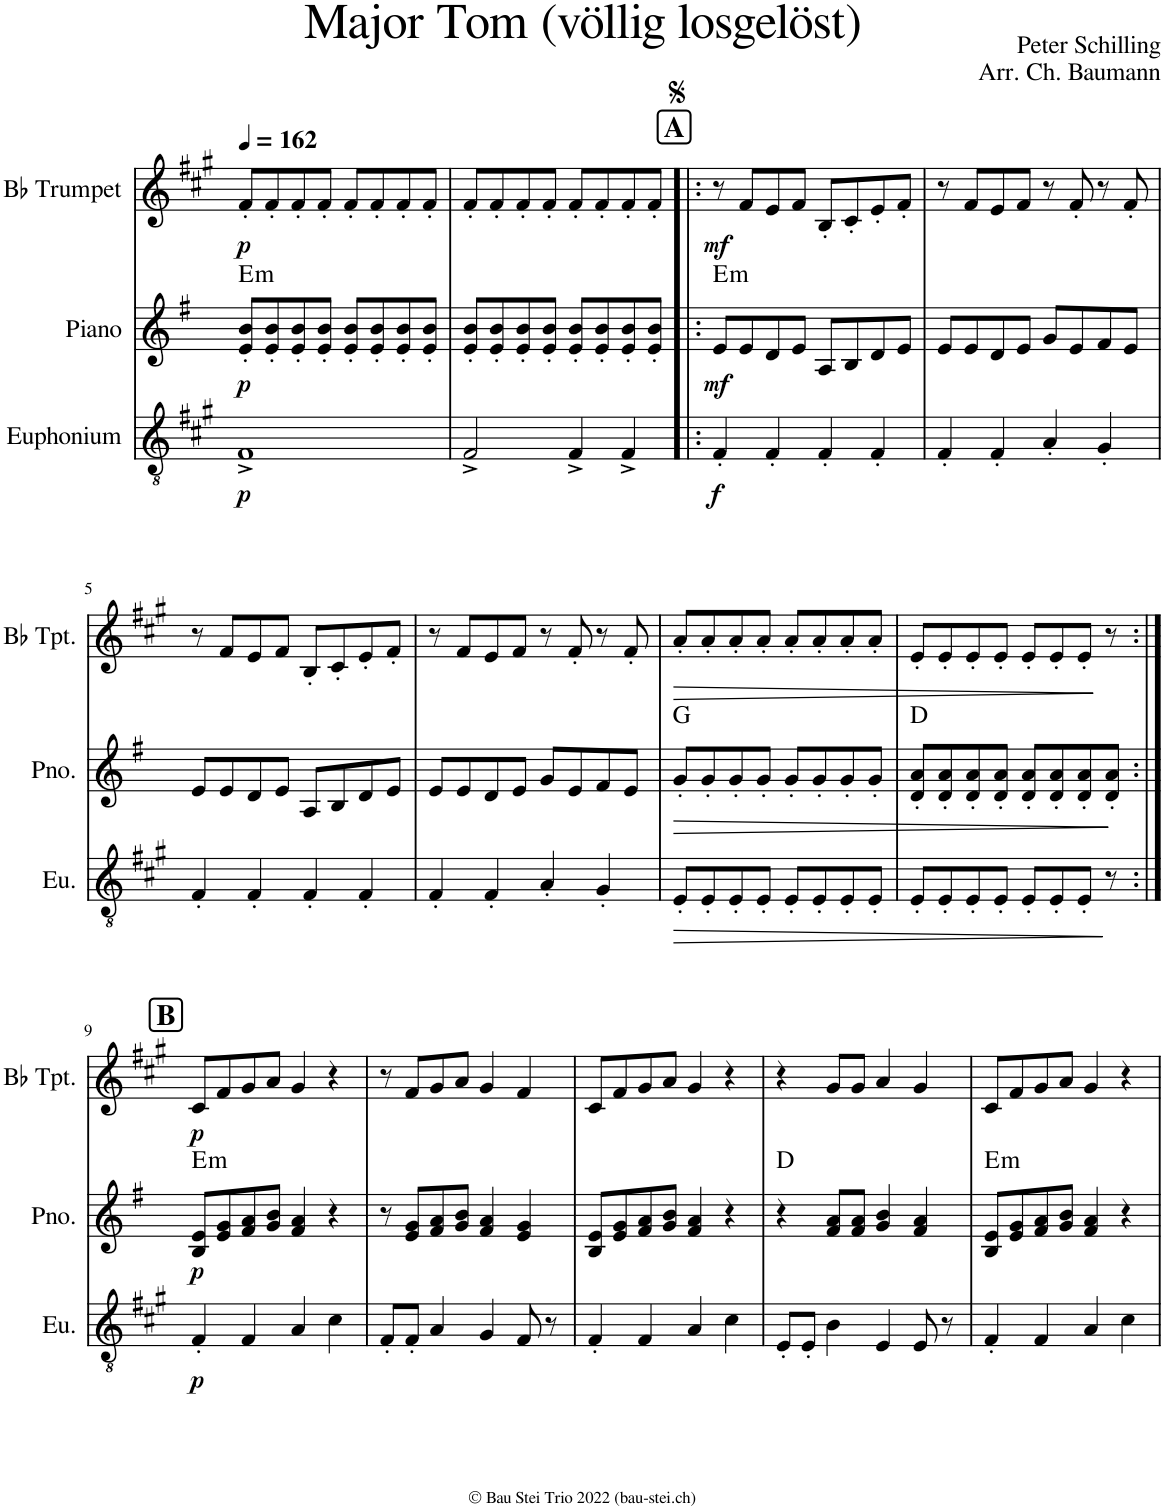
**kern	**dynam	**kern	**dynam	**harte	**kern	**dynam
*part3	*part3	*part2	*part2	*part2	*part1	*part1
*staff3	*staff3	*staff2	*staff2	*	*staff1	*staff1
*I"Euphonium	*	*I"Piano	*	*	*I"Bb Trumpet	*
*I'Eu.	*	*I'Pno.	*	*	*I'Bb Tpt.	*
*clefGv2	*	*clefG2	*	*	*clefG2	*
*Trd1c2	*	*	*	*	*Trd1c2	*
*k[f#c#g#]	*	*k[f#]	*	*	*k[f#c#g#]	*
=1	=1	=1	=1	=1	=1	=1
!	!LO:DY:b	!	!LO:DY:b	!LO:H:kt=m	!	!LO:DY:b
1F#^	p	8e/' 8b/'L	p	E:min	8f#'/L	p
.	.	8e/' 8b/'	.	.	8f#'/	.
.	.	8e/' 8b/'	.	.	8f#'/	.
.	.	8e/' 8b/'J	.	.	8f#'/J	.
.	.	8e/' 8b/'L	.	.	8f#'/L	.
.	.	8e/' 8b/'	.	.	8f#'/	.
.	.	8e/' 8b/'	.	.	8f#'/	.
.	.	8e/' 8b/'J	.	.	8f#'/J	.
=2	=2	=2	=2	=2	=2	=2
2F#^/	.	8e/' 8b/'L	.	.	8f#'/L	.
.	.	8e/' 8b/'	.	.	8f#'/	.
.	.	8e/' 8b/'	.	.	8f#'/	.
.	.	8e/' 8b/'J	.	.	8f#'/J	.
4F#^/	.	8e/' 8b/'L	.	.	8f#'/L	.
.	.	8e/' 8b/'	.	.	8f#'/	.
4F#^/	.	8e/' 8b/'	.	.	8f#'/	.
.	.	8e/' 8b/'J	.	.	8f#'/J	.
!!LO:REH:place=s1:a:B:cj:fs=14:t=A
=3!|:	=3!|:	=3!|:	=3!|:	=3!|:	=3!|:	=3!|:
!	!LO:DY:b	!	!LO:DY:b	!LO:H:kt=m	!	!LO:DY:b
4F#'/	f	8e/L	mf	E:min	8r	mf
.	.	8e/	.	.	8f#/L	.
4F#'/	.	8d/	.	.	8e/	.
.	.	8e/J	.	.	8f#/J	.
4F#'/	.	8A/L	.	.	8B'/L	.
.	.	8B/	.	.	8c#'/	.
4F#'/	.	8d/	.	.	8e'/	.
.	.	8e/J	.	.	8f#'/J	.
=4	=4	=4	=4	=4	=4	=4
4F#'/	.	8e/L	.	.	8r	.
.	.	8e/	.	.	8f#/L	.
4F#'/	.	8d/	.	.	8e/	.
.	.	8e/J	.	.	8f#/J	.
4A'/	.	8g/L	.	.	8r	.
.	.	8e/	.	.	8f#'/	.
4G#'/	.	8f#/	.	.	8r	.
.	.	8e/J	.	.	8f#'/	.
!!LO:LB:g=z
=5	=5	=5	=5	=5	=5	=5
4F#'/	.	8e/L	.	.	8r	.
.	.	8e/	.	.	8f#/L	.
4F#'/	.	8d/	.	.	8e/	.
.	.	8e/J	.	.	8f#/J	.
4F#'/	.	8A/L	.	.	8B'/L	.
.	.	8B/	.	.	8c#'/	.
4F#'/	.	8d/	.	.	8e'/	.
.	.	8e/J	.	.	8f#'/J	.
=6	=6	=6	=6	=6	=6	=6
4F#'/	.	8e/L	.	.	8r	.
.	.	8e/	.	.	8f#/L	.
4F#'/	.	8d/	.	.	8e/	.
.	.	8e/J	.	.	8f#/J	.
4A'/	.	8g/L	.	.	8r	.
.	.	8e/	.	.	8f#'/	.
4G#'/	.	8f#/	.	.	8r	.
.	.	8e/J	.	.	8f#'/	.
=7	=7	=7	=7	=7	=7	=7
!	!LO:HP:b	!	!LO:HP:b	!	!	!LO:HP:b
8E'/L	>	8g'/L	>	G:maj	8a'/L	>
8E'/	.	8g'/	.	.	8a'/	.
8E'/	.	8g'/	.	.	8a'/	.
8E'/J	.	8g'/J	.	.	8a'/J	.
8E'/L	.	8g'/L	.	.	8a'/L	.
8E'/	.	8g'/	.	.	8a'/	.
8E'/	.	8g'/	.	.	8a'/	.
8E'/J	.	8g'/J	.	.	8a'/J	.
=8	=8	=8	=8	=8	=8	=8
8E'/L	.	8d/' 8a/'L	.	D:maj	8e'/L	.
8E'/	.	8d/' 8a/'	.	.	8e'/	.
8E'/	.	8d/' 8a/'	.	.	8e'/	.
8E'/J	.	8d/' 8a/'J	.	.	8e'/J	.
8E'/L	.	8d/' 8a/'L	.	.	8e'/L	.
8E'/	.	8d/' 8a/'	.	.	8e'/	.
8E'/J	.	8d/' 8a/'	.	.	8e'/J	.
8r	]	8d/' 8a/'J	]	.	8r	]
!!LO:LB:g=z
!!LO:REH:place=s1:a:B:cj:fs=14:t=B
=9:|!	=9:|!	=9:|!	=9:|!	=9:|!	=9:|!	=9:|!
!	!LO:DY:b	!	!LO:DY:b	!LO:H:kt=m	!	!LO:DY:b
4F#'/	p	8B/ 8e/L	p	E:min	8c#/L	p
.	.	8e/ 8g/	.	.	8f#/	.
4F#/	.	8f#/ 8a/	.	.	8g#/	.
.	.	8g/ 8b/J	.	.	8a/J	.
4A/	.	4f#/ 4a/	.	.	4g#/	.
4c#\	.	4r	.	.	4r	.
=10	=10	=10	=10	=10	=10	=10
8F#'/L	.	8r	.	.	8r	.
8F#'/J	.	8e/ 8g/L	.	.	8f#/L	.
4A/	.	8f#/ 8a/	.	.	8g#/	.
.	.	8g/ 8b/J	.	.	8a/J	.
4G#/	.	4f#/ 4a/	.	.	4g#/	.
8F#/	.	4e/ 4g/	.	.	4f#/	.
8r	.	.	.	.	.	.
=11	=11	=11	=11	=11	=11	=11
4F#'/	.	8B/ 8e/L	.	.	8c#/L	.
.	.	8e/ 8g/	.	.	8f#/	.
4F#/	.	8f#/ 8a/	.	.	8g#/	.
.	.	8g/ 8b/J	.	.	8a/J	.
4A/	.	4f#/ 4a/	.	.	4g#/	.
4c#\	.	4r	.	.	4r	.
=12	=12	=12	=12	=12	=12	=12
8E'/L	.	4r	.	D:maj	4r	.
8E'/J	.	.	.	.	.	.
4B\	.	8f#/ 8a/L	.	.	8g#/L	.
.	.	8f#/ 8a/J	.	.	8g#/J	.
4E/	.	4g/ 4b/	.	.	4a/	.
8E/	.	4f#/ 4a/	.	.	4g#/	.
8r	.	.	.	.	.	.
=13	=13	=13	=13	=13	=13	=13
!	!	!	!	!LO:H:kt=m	!	!
4F#'/	.	8B/ 8e/L	.	E:min	8c#/L	.
.	.	8e/ 8g/	.	.	8f#/	.
4F#/	.	8f#/ 8a/	.	.	8g#/	.
.	.	8g/ 8b/J	.	.	8a/J	.
4A/	.	4f#/ 4a/	.	.	4g#/	.
4c#\	.	4r	.	.	4r	.
=	=	=	=	=	=	=
*-	*-	*-	*-	*-	*-	*-
